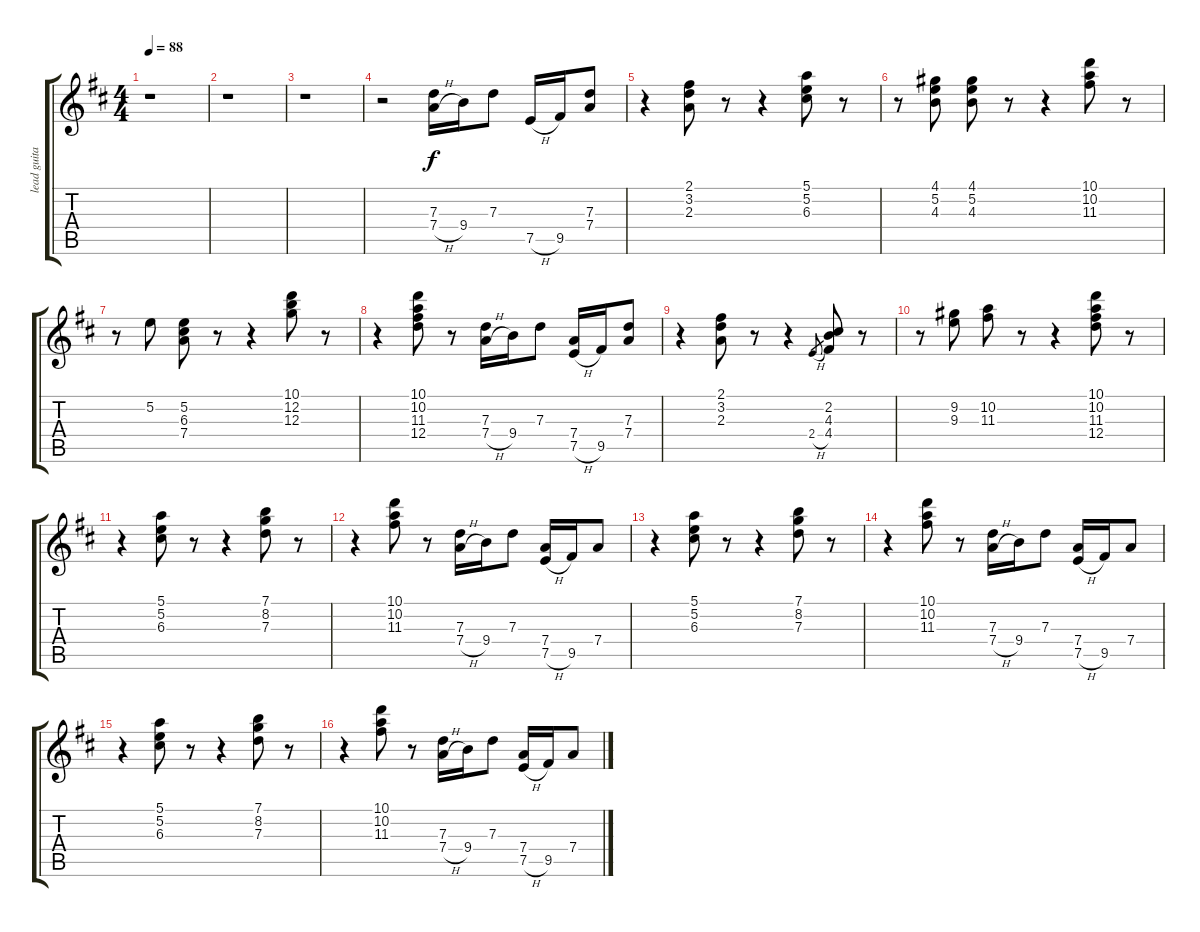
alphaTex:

\track ("lead guitar" "lead guita") {instrument distortionguitar}
\staff {score tabs}
\tuning (E4 B3 G3 D3 A2 E2) {hide}
\ts (4 4)
\tempo 88
\clef g2
\ks d
r.1{dy f instrument distortionguitar} |
r.1 |
r.1 |
r.2 (7.3 7.4{h}).16 9.4.16 7.3.8 7.5{h}.16 9.5.16 (7.3 7.4).8 |
r.4 (2.1 3.2 2.3).8 r.8 r.4 (5.1 5.2 6.3).8 r.8 |
r.8 (4.1 5.2 4.3).8 (4.1 5.2 4.3).8 r.8 r.4 (10.1 10.2 11.3).8 r.8 |
r.8 5.2.8 (5.2 6.3 7.4).8 r.8 r.4 (10.1 12.2 12.3).8 r.8 |
r.4 (10.1 10.2 11.3 12.4).8 r.8 (7.3 7.4{h}).16 9.4.16 7.3.8 (7.4 7.5{h}).16 9.5.16 (7.3 7.4).8 |
r.4 (2.1 3.2 2.3).8 r.8 r.4 2.4{h}.8{gr} (2.2 4.3 4.4).8 r.8 |
r.8 (9.2 9.3).8 (10.2 11.3).8 r.8 r.4 (10.1 10.2 11.3 12.4).8 r.8 |
r.4 (5.1 5.2 6.3).8 r.8 r.4 (7.1 8.2 7.3).8 r.8 |
r.4 (10.1 10.2 11.3).8 r.8 (7.3 7.4{h}).16 9.4.16 7.3.8 (7.4 7.5{h}).16 9.5.16 7.4.8 |
r.4 (5.1 5.2 6.3).8 r.8 r.4 (7.1 8.2 7.3).8 r.8 |
r.4 (10.1 10.2 11.3).8 r.8 (7.3 7.4{h}).16 9.4.16 7.3.8 (7.4 7.5{h}).16 9.5.16 7.4.8 |
r.4 (5.1 5.2 6.3).8 r.8 r.4 (7.1 8.2 7.3).8 r.8 |
r.4 (10.1 10.2 11.3).8 r.8 (7.3 7.4{h}).16 9.4.16 7.3.8 (7.4 7.5{h}).16 9.5.16 7.4.8
